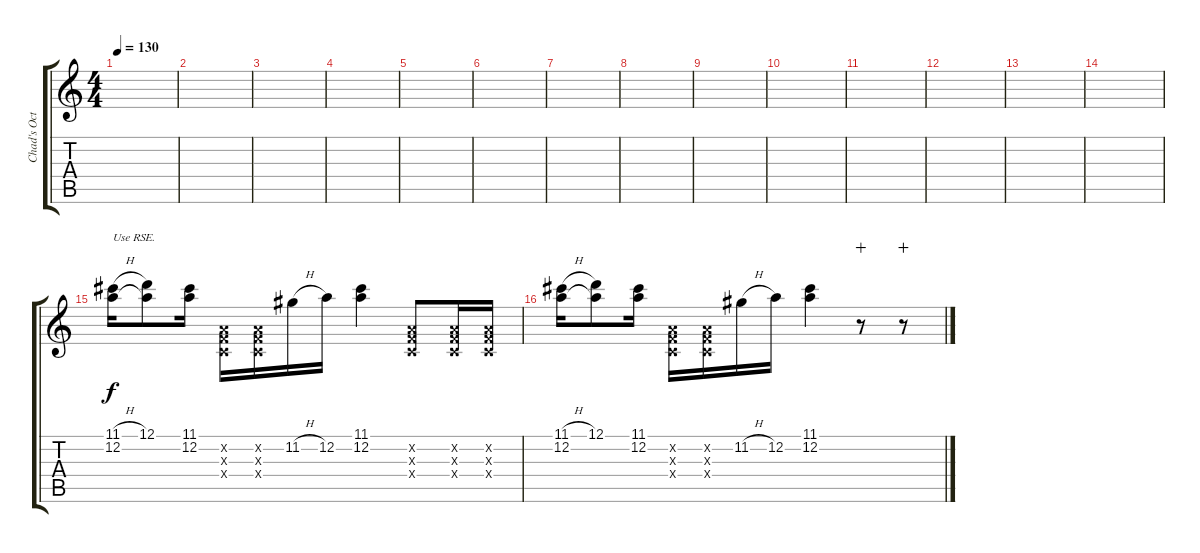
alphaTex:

\track ("Chad's Octave Pedal" "Chad's Oct") {instrument distortionguitar}
\staff {score tabs}
\tuning (D4 A3 F3 C3 G2 D2) {hide}
\ts (4 4)
\tempo 130
\clef g2
\ks c
|
|
|
|
|
|
|
|
|
|
|
|
|
|
(11.1{h} 12.2).16{txt "Use RSE."} (12.1 12.2{t}).8 (11.1 12.2).16 (0.2{x} 0.3{x} 0.4{x}).16 (0.2{x} 0.3{x} 0.4{x}).16 11.2{h}.16 12.2.16 (11.1 12.2).4 (0.2{x} 0.3{x} 0.4{x}).8 (0.2{x} 0.3{x} 0.4{x}).16 (0.2{x} 0.3{x} 0.4{x}).16 |
(11.1{h} 12.2).16 (12.1 12.2{t}).8 (11.1 12.2).16 (0.2{x} 0.3{x} 0.4{x}).16 (0.2{x} 0.3{x} 0.4{x}).16 11.2{h}.16 12.2.16 (11.1 12.2).4 r.8{wahc} r.8{wahc}
